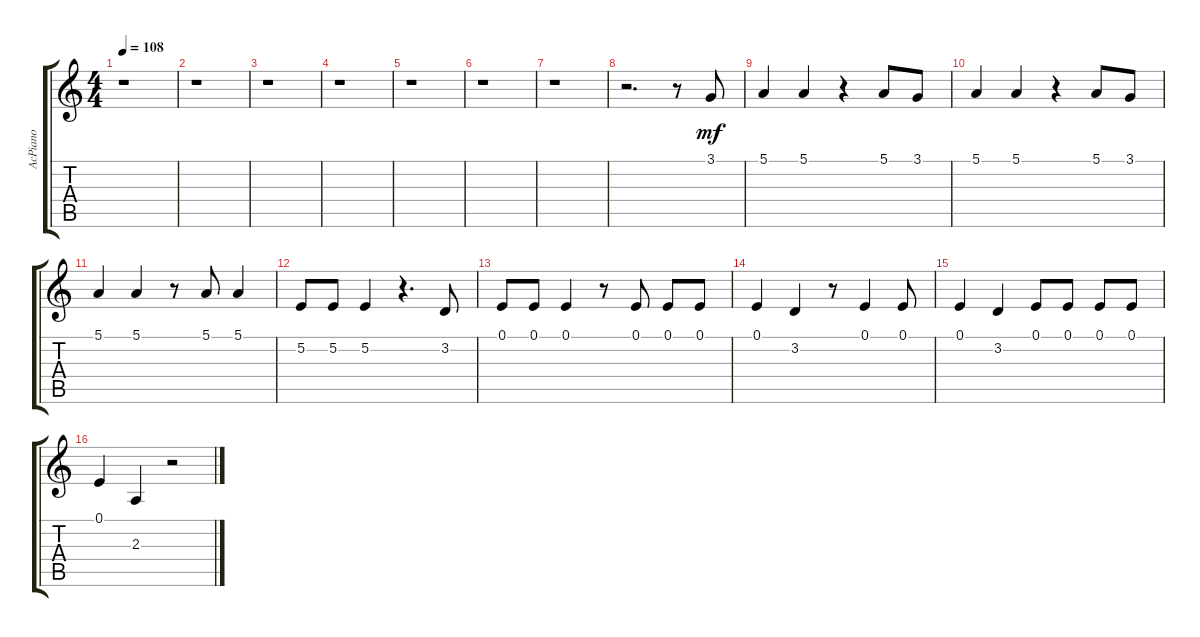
\track ("AcPiano" "AcPiano") {instrument lead4chiff}
\staff {score tabs}
\tuning (E4 B3 G3 D3 A2 E2) {hide}
\ts (4 4)
\tempo 108
\clef g2
\ks c
r.1{dy mf instrument lead4chiff} |
r.1 |
r.1 |
r.1 |
r.1 |
r.1 |
r.1 |
r.2{d} r.8 3.1.8 |
5.1.4 5.1.4 r.4 5.1.8 3.1.8 |
5.1.4 5.1.4 r.4 5.1.8 3.1.8 |
5.1.4 5.1.4 r.8 5.1.8 5.1.4 |
5.2.8 5.2.8 5.2.4 r.4{d} 3.2.8 |
0.1.8 0.1.8 0.1.4 r.8 0.1.8 0.1.8 0.1.8 |
0.1.4 3.2.4 r.8 0.1.4 0.1.8 |
0.1.4 3.2.4 0.1.8 0.1.8 0.1.8 0.1.8 |
0.1.4 2.3.4 r.2
